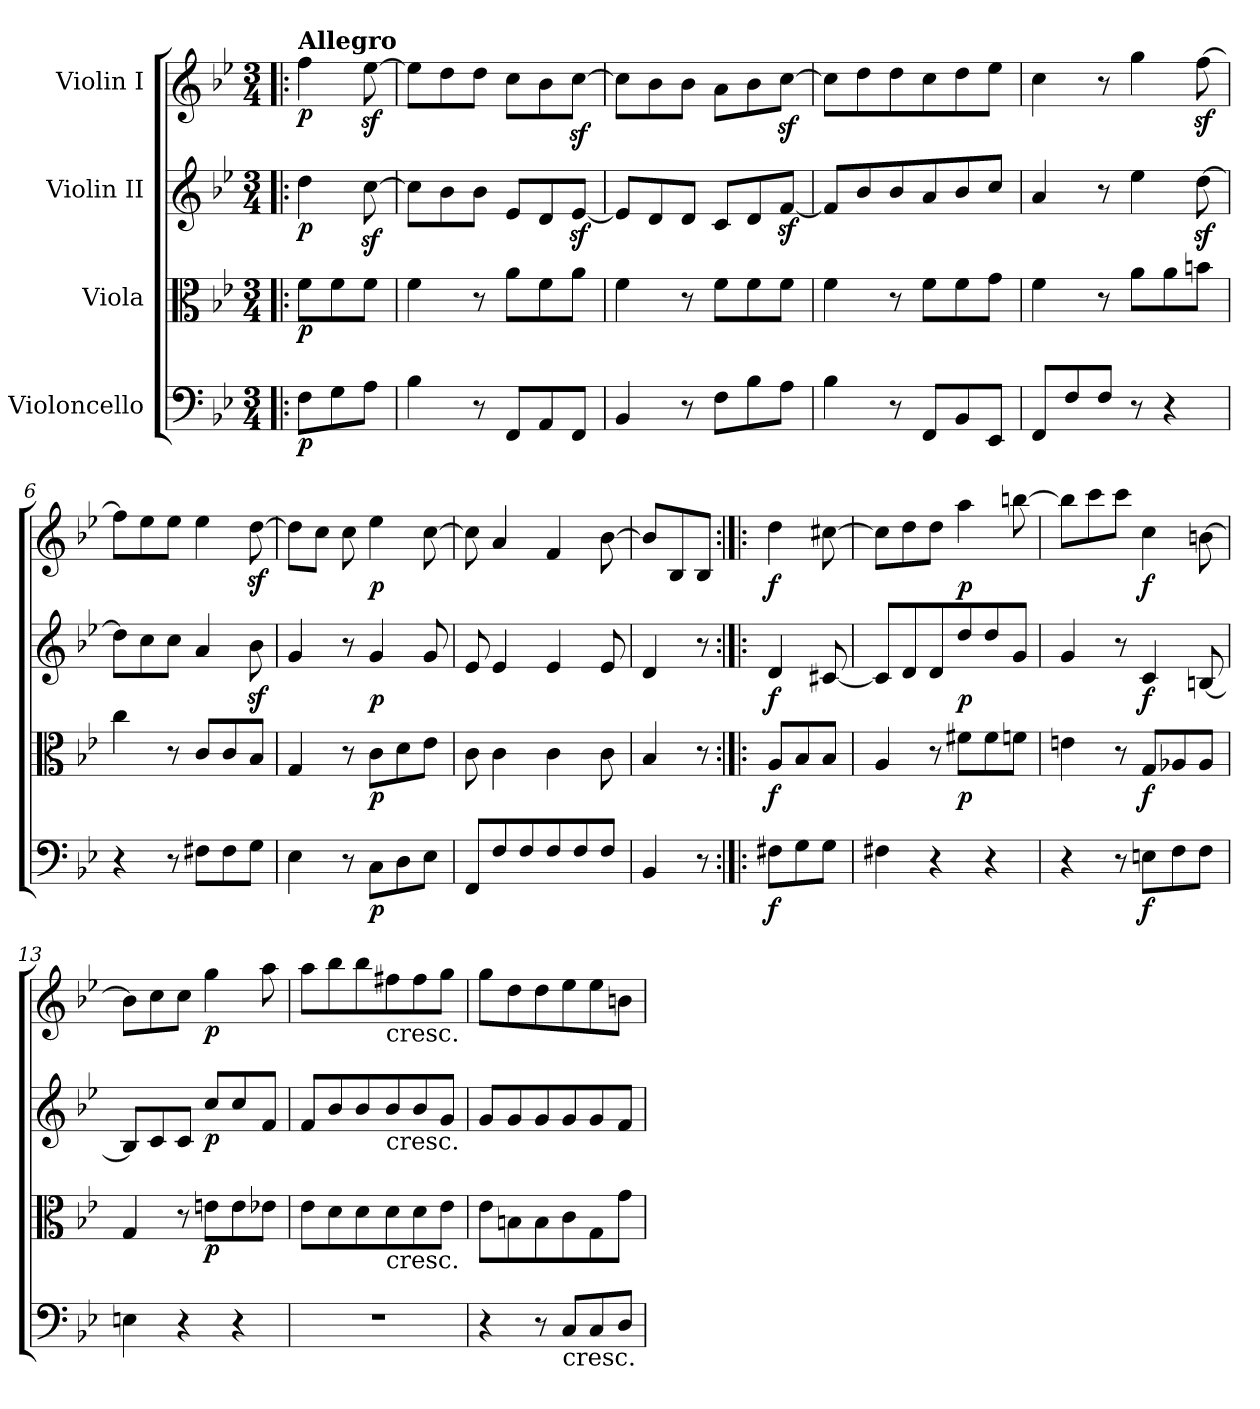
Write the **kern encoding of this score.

**kern	**dynam	**kern	**dynam	**kern	**dynam	**kern	**dynam
*part4	*part4	*part3	*part3	*part2	*part2	*part1	*part1
*staff4	*staff4	*staff3	*staff3	*staff2	*staff2	*staff1	*staff1
*I"Violoncello	*	*I"Viola	*	*I"Violin II	*	*I"Violin I	*
*clefF4	*	*clefC3	*	*clefG2	*	*clefG2	*
*k[b-e-]	*	*k[b-e-]	*	*k[b-e-]	*	*k[b-e-]	*
*B-:	*	*B-:	*	*B-:	*	*B-:	*
*M3/4	*	*M3/4	*	*M3/4	*	*M3/4	*
=1!|:	=1!|:	=1!|:	=1!|:	=1!|:	=1!|:	=1!|:	=1!|:
!	!	!	!	!	!	!LO:TX:a:B:t=Allegro	!
!	!LO:DY:b	!	!LO:DY:b	!	!LO:DY:b	!	!LO:DY:b
8F\L	p	8f\L	p	4dd\	p	4ff\	p
8G\	.	8f\	.	.	.	.	.
8A\J	.	8f\J	.	[8ccz<\	.	[8ee-z<\	.
=2	=2	=2	=2	=2	=2	=2	=2
4B-\	.	4f\	.	8cc\L]	.	8ee-\L]	.
.	.	.	.	8b-\	.	8dd\	.
8r	.	8r	.	8b-\J	.	8dd\J	.
8FF/L	.	8a\L	.	8e-/L	.	8cc\L	.
8AA/	.	8f\	.	8d/	.	8b-\	.
8FF/J	.	8a\J	.	[8e-z</J	.	[8ccz<\J	.
=3	=3	=3	=3	=3	=3	=3	=3
4BB-/	.	4f\	.	8e-/L]	.	8cc\L]	.
.	.	.	.	8d/	.	8b-\	.
8r	.	8r	.	8d/J	.	8b-\J	.
8F\L	.	8f\L	.	8c/L	.	8a\L	.
8B-\	.	8f\	.	8d/	.	8b-\	.
8A\J	.	8f\J	.	[8fz</J	.	[8ccz<\J	.
=4	=4	=4	=4	=4	=4	=4	=4
4B-\	.	4f\	.	8f/L]	.	8cc\L]	.
.	.	.	.	8b-/	.	8dd\	.
8r	.	8r	.	8b-/	.	8dd\	.
8FF/L	.	8f\L	.	8a/	.	8cc\	.
8BB-/	.	8f\	.	8b-/	.	8dd\	.
8EE-/J	.	8g\J	.	8cc/J	.	8ee-\J	.
!!LO:LB:g=z
=5	=5	=5	=5	=5	=5	=5	=5
8FF/L	.	4f\	.	4a/	.	4cc\	.
8F/	.	.	.	.	.	.	.
8F/J	.	8r	.	8r	.	8r	.
8r	.	8a\L	.	4ee-\	.	4gg\	.
4r	.	8a\	.	.	.	.	.
.	.	8bn\J	.	[8ddz<\	.	[8ffz<\	.
!!LO:PB:g=z
=6	=6	=6	=6	=6	=6	=6	=6
4r	.	4cc\	.	8dd\L]	.	8ff\L]	.
.	.	.	.	8cc\	.	8ee-\	.
8r	.	8r	.	8cc\J	.	8ee-\J	.
8F#X\L	.	8c/L	.	4a/	.	4ee-\	.
8F#\	.	8c/	.	.	.	.	.
8G\J	.	8B-/J	.	8b-z<\	.	[8ddz<\	.
=7	=7	=7	=7	=7	=7	=7	=7
4E-\	.	4G/	.	4g/	.	8dd\L]	.
.	.	.	.	.	.	8cc\J	.
8r	.	8r	.	8r	.	8cc\	.
!	!LO:DY:b	!	!LO:DY:b	!	!LO:DY:b	!	!LO:DY:b
8C\L	p	8c\L	p	4g/	p	4ee-\	p
8D\	.	8d\	.	.	.	.	.
8E-\J	.	8e-\J	.	8g/	.	[8cc\	.
=8	=8	=8	=8	=8	=8	=8	=8
8FF/L	.	8c\	.	8e-/	.	8cc\]	.
8F/	.	4c\	.	4e-/	.	4a/	.
8F/	.	.	.	.	.	.	.
8F/	.	4c\	.	4e-/	.	4f/	.
8F/	.	.	.	.	.	.	.
8F/J	.	8c\	.	8e-/	.	[8b-\	.
=9	=9	=9	=9	=9	=9	=9	=9
4BB-/	.	4B-/	.	4d/	.	8b-/L]	.
.	.	.	.	.	.	8B-/	.
8r	.	8r	.	8r	.	8B-/J	.
=10:|!|:	=10:|!|:	=10:|!|:	=10:|!|:	=10:|!|:	=10:|!|:	=10:|!|:	=10:|!|:
!	!LO:DY:b	!	!LO:DY:b	!	!LO:DY:b	!	!LO:DY:b
8F#X\L	f	8A/L	f	4d/	f	4dd\	f
8G\	.	8B-/	.	.	.	.	.
8G\J	.	8B-/J	.	[8c#X/	.	[8cc#X\	.
!!LO:PB:g=z
=11	=11	=11	=11	=11	=11	=11	=11
4F#X\	.	4A/	.	8c#/L]	.	8cc#\L]	.
.	.	.	.	8d/	.	8dd\	.
4r	.	8r	.	8d/	.	8dd\J	.
!	!	!	!LO:DY:b	!	!LO:DY:b	!	!LO:DY:b
.	.	8f#X\L	p	8dd/	p	4aa\	p
4r	.	8f#\	.	8dd/	.	.	.
.	.	8fn\J	.	8g/J	.	[8bbn\	.
=12	=12	=12	=12	=12	=12	=12	=12
4r	.	4en\	.	4g/	.	8bb\L]	.
.	.	.	.	.	.	8ccc\	.
8r	.	8r	.	8r	.	8ccc\J	.
!	!LO:DY:b	!	!LO:DY:b	!	!LO:DY:b	!	!LO:DY:b
8En\L	f	8G/L	f	4c/	f	4cc\	f
8F\	.	8A-X/	.	.	.	.	.
8F\J	.	8A-/J	.	[8Bn/	.	[8bn\	.
=13	=13	=13	=13	=13	=13	=13	=13
4En\	.	4G/	.	8B/L]	.	8b\L]	.
.	.	.	.	8c/	.	8cc\	.
4r	.	8r	.	8c/J	.	8cc\J	.
!	!	!	!LO:DY:b	!	!LO:DY:b	!	!LO:DY:b
.	.	8en\L	p	8cc/L	p	4gg\	p
4r	.	8e\	.	8cc/	.	.	.
.	.	8e-X\J	.	8f/J	.	8aa\	.
=14	=14	=14	=14	=14	=14	=14	=14
2.r	.	8e-\L	.	8f/L	.	8aa\L	.
.	.	8d\	.	8b-/	.	8bb-\	.
.	.	8d\	.	8b-/	.	8bb-\	.
!	!	!	!	!	!	!LO:TX:b:t=cresc.	!
!	!	!	!	!LO:TX:b:t=cresc.	!	!	!
!	!	!LO:TX:b:t=cresc.	!	!	!	!	!
.	.	8d\	.	8b-/	.	8ff#X\	.
.	.	8d\	.	8b-/	.	8ff#\	.
.	.	8e-\J	.	8g/J	.	8gg\J	.
!!LO:LB:g=z
=15	=15	=15	=15	=15	=15	=15	=15
4r	.	8e-\L	.	8g/L	.	8gg\L	.
.	.	8Bn\	.	8g/	.	8dd\	.
8r	.	8B\	.	8g/	.	8dd\	.
!LO:TX:b:t=cresc.	!	!	!	!	!	!	!
8C/L	.	8c\	.	8g/	.	8ee-\	.
8C/	.	8G\	.	8g/	.	8ee-\	.
8D/J	.	8g\J	.	8f/J	.	8bn\J	.
=	=	=	=	=	=	=	=
*-	*-	*-	*-	*-	*-	*-	*-
